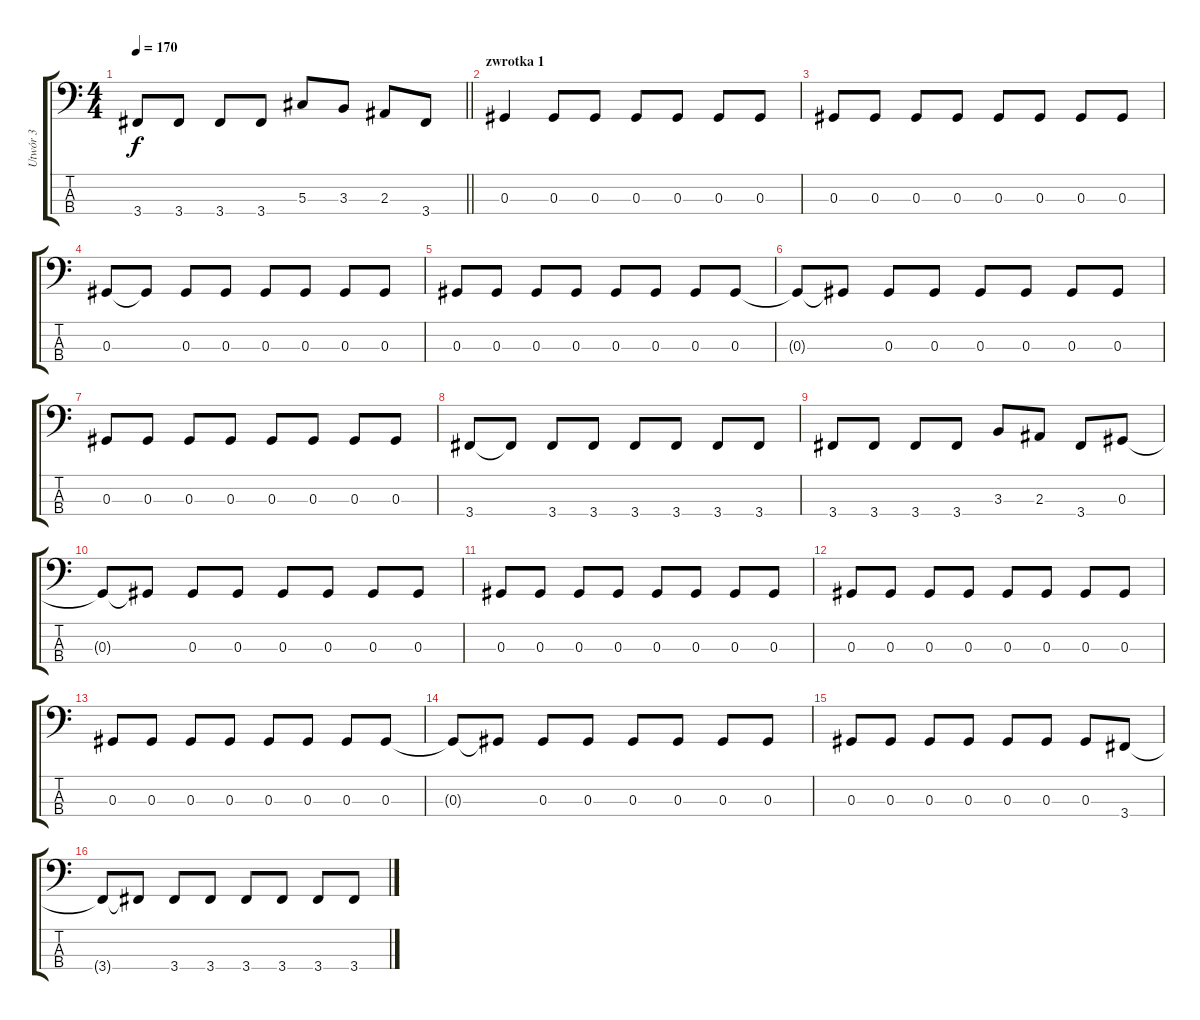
\track ("Utwór 3" "Utwór 3") {instrument electricbassfinger}
\staff {score tabs}
\tuning (Gb2 Db2 Ab1 Eb1) {hide}
\ts (4 4)
\tempo 170
\clef f4
\barLineRight lightlight
\ks c
3.4.8{dy f} 3.4.8 3.4.8 3.4.8 5.3.8 3.3.8 2.3.8 3.4.8 |
\section ("" "zwrotka 1")
0.3.4 0.3.8 0.3.8 0.3.8 0.3.8 0.3.8 0.3.8 |
0.3.8 0.3.8 0.3.8 0.3.8 0.3.8 0.3.8 0.3.8 0.3.8 |
0.3.8 0.3{t}.8 0.3.8 0.3.8 0.3.8 0.3.8 0.3.8 0.3.8 |
0.3.8 0.3.8 0.3.8 0.3.8 0.3.8 0.3.8 0.3.8 0.3.8 |
0.3{t}.8 0.3{t}.8 0.3.8 0.3.8 0.3.8 0.3.8 0.3.8 0.3.8 |
0.3.8 0.3.8 0.3.8 0.3.8 0.3.8 0.3.8 0.3.8 0.3.8 |
3.4.8 3.4{t}.8 3.4.8 3.4.8 3.4.8 3.4.8 3.4.8 3.4.8 |
3.4.8 3.4.8 3.4.8 3.4.8 3.3.8 2.3.8 3.4.8 0.3.8 |
0.3{t}.8 0.3{t}.8 0.3.8 0.3.8 0.3.8 0.3.8 0.3.8 0.3.8 |
0.3.8 0.3.8 0.3.8 0.3.8 0.3.8 0.3.8 0.3.8 0.3.8 |
0.3.8 0.3.8 0.3.8 0.3.8 0.3.8 0.3.8 0.3.8 0.3.8 |
0.3.8 0.3.8 0.3.8 0.3.8 0.3.8 0.3.8 0.3.8 0.3.8 |
0.3{t}.8 0.3{t}.8 0.3.8 0.3.8 0.3.8 0.3.8 0.3.8 0.3.8 |
0.3.8 0.3.8 0.3.8 0.3.8 0.3.8 0.3.8 0.3.8 3.4.8 |
3.4{t}.8 3.4{t}.8 3.4.8 3.4.8 3.4.8 3.4.8 3.4.8 3.4.8
